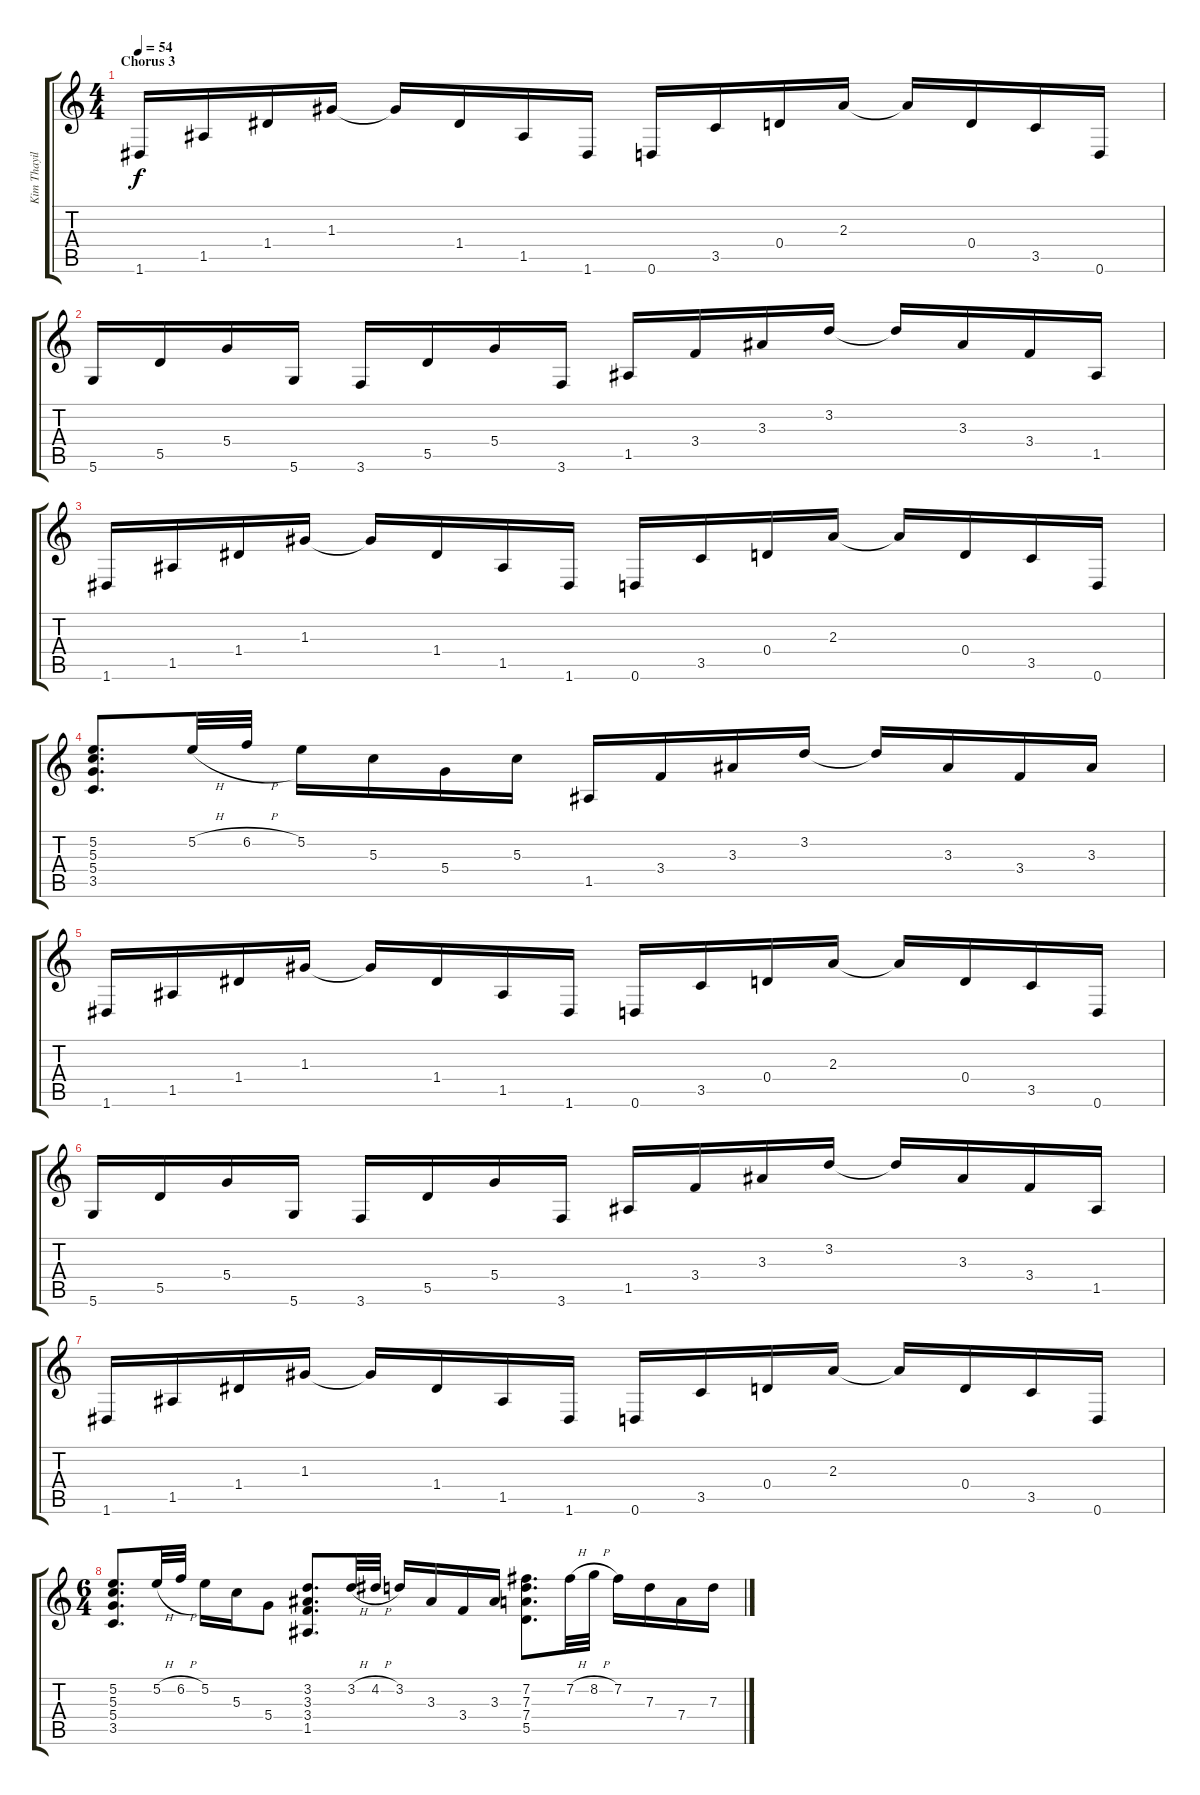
\track ("Kim Thayil Heavy (During solo is Cornell" "Kim Thayil") {instrument distortionguitar}
\staff {score tabs}
\tuning (E4 B3 G3 D3 A2 D2) {hide}
\ts (4 4)
\section ("" "Chorus 3")
\tempo 54
\clef g2
\ks c
1.6.16{dy f} 1.5.16 1.4.16 1.3.16 1.3{t}.16 1.4.16 1.5.16 1.6.16 0.6.16 3.5.16 0.4.16 2.3.16 2.3{t}.16 0.4.16 3.5.16 0.6.16 |
5.6.16 5.5.16 5.4.16 5.6.16 3.6.16 5.5.16 5.4.16 3.6.16 1.5.16 3.4.16 3.3.16 3.2.16 3.2{t}.16 3.3.16 3.4.16 1.5.16 |
1.6.16 1.5.16 1.4.16 1.3.16 1.3{t}.16 1.4.16 1.5.16 1.6.16 0.6.16 3.5.16 0.4.16 2.3.16 2.3{t}.16 0.4.16 3.5.16 0.6.16 |
(5.2 5.3 5.4 3.5).8{d} 5.2{h}.32 6.2{h}.32 5.2.16 5.3.16 5.4.16 5.3.16 1.5.16 3.4.16 3.3.16 3.2.16 3.2{t}.16 3.3.16 3.4.16 3.3.16 |
1.6.16 1.5.16 1.4.16 1.3.16 1.3{t}.16 1.4.16 1.5.16 1.6.16 0.6.16 3.5.16 0.4.16 2.3.16 2.3{t}.16 0.4.16 3.5.16 0.6.16 |
5.6.16 5.5.16 5.4.16 5.6.16 3.6.16 5.5.16 5.4.16 3.6.16 1.5.16 3.4.16 3.3.16 3.2.16 3.2{t}.16 3.3.16 3.4.16 1.5.16 |
1.6.16 1.5.16 1.4.16 1.3.16 1.3{t}.16 1.4.16 1.5.16 1.6.16 0.6.16 3.5.16 0.4.16 2.3.16 2.3{t}.16 0.4.16 3.5.16 0.6.16 |
\ts (6 4)
(5.2 5.3 5.4 3.5).8{d} 5.2{h}.32 6.2{h}.32 5.2.16 5.3.16 5.4.8 (3.2 3.3 3.4 1.5).8{d} 3.2{h}.32 4.2{h}.32 3.2.16 3.3.16 3.4.16 3.3.16 (7.2 7.3 7.4 5.5).8{d} 7.2{h}.32 8.2{h}.32 7.2.16 7.3.16 7.4.16 7.3.16
